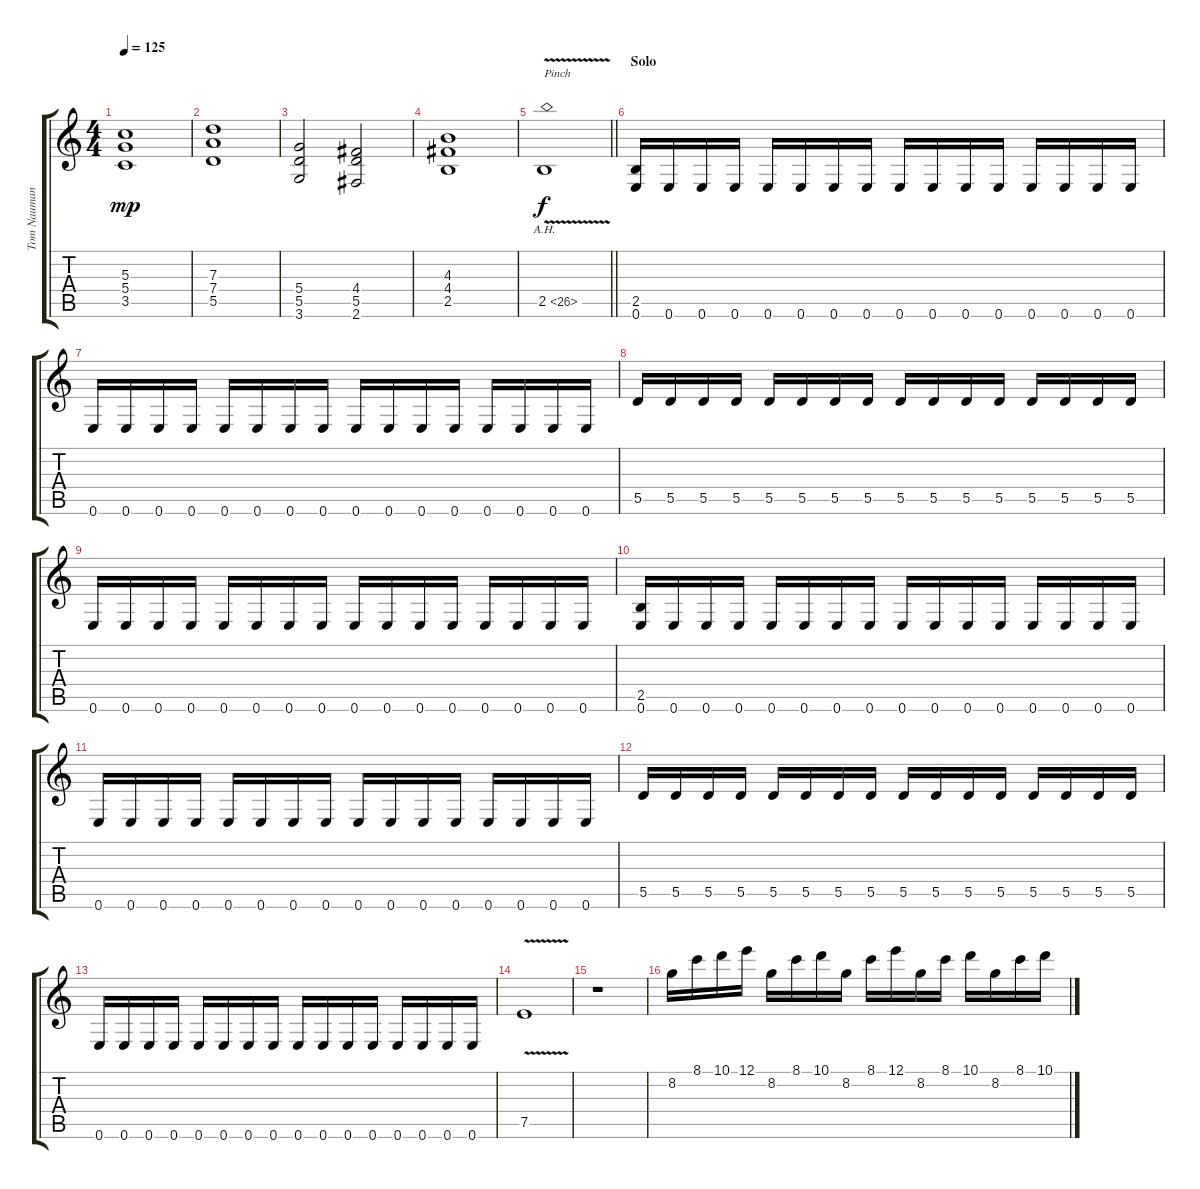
\track ("Tom Naumann (2)" "Tom Nauman") {instrument distortionguitar}
\staff {score tabs}
\tuning (E4 B3 G3 D3 A2 E2) {hide}
\ts (4 4)
\tempo 125
\clef g2
\ks c
(5.3 5.4 3.5).1{dy mp} |
(7.3 7.4 5.5).1 |
(5.4 5.5 3.6).2 (4.4 5.5 2.6).2 |
(4.3 4.4 2.5).1 |
\barLineRight lightlight
2.5{ah 24 v}.1{txt "Pinch" dy f} |
\section ("" "Solo")
(2.5 0.6).16 0.6.16 0.6.16 0.6.16 0.6.16 0.6.16 0.6.16 0.6.16 0.6.16 0.6.16 0.6.16 0.6.16 0.6.16 0.6.16 0.6.16 0.6.16 |
0.6.16 0.6.16 0.6.16 0.6.16 0.6.16 0.6.16 0.6.16 0.6.16 0.6.16 0.6.16 0.6.16 0.6.16 0.6.16 0.6.16 0.6.16 0.6.16 |
5.5.16 5.5.16 5.5.16 5.5.16 5.5.16 5.5.16 5.5.16 5.5.16 5.5.16 5.5.16 5.5.16 5.5.16 5.5.16 5.5.16 5.5.16 5.5.16 |
0.6.16 0.6.16 0.6.16 0.6.16 0.6.16 0.6.16 0.6.16 0.6.16 0.6.16 0.6.16 0.6.16 0.6.16 0.6.16 0.6.16 0.6.16 0.6.16 |
(2.5 0.6).16 0.6.16 0.6.16 0.6.16 0.6.16 0.6.16 0.6.16 0.6.16 0.6.16 0.6.16 0.6.16 0.6.16 0.6.16 0.6.16 0.6.16 0.6.16 |
0.6.16 0.6.16 0.6.16 0.6.16 0.6.16 0.6.16 0.6.16 0.6.16 0.6.16 0.6.16 0.6.16 0.6.16 0.6.16 0.6.16 0.6.16 0.6.16 |
5.5.16 5.5.16 5.5.16 5.5.16 5.5.16 5.5.16 5.5.16 5.5.16 5.5.16 5.5.16 5.5.16 5.5.16 5.5.16 5.5.16 5.5.16 5.5.16 |
0.6.16 0.6.16 0.6.16 0.6.16 0.6.16 0.6.16 0.6.16 0.6.16 0.6.16 0.6.16 0.6.16 0.6.16 0.6.16 0.6.16 0.6.16 0.6.16 |
7.5{v}.1 |
r.1 |
8.2.16{volume 13 instrument distortionguitar} 8.1.16 10.1.16 12.1.16 8.2.16 8.1.16 10.1.16 8.2.16 8.1.16 12.1.16 8.2.16 8.1.16 10.1.16 8.2.16 8.1.16 10.1.16
